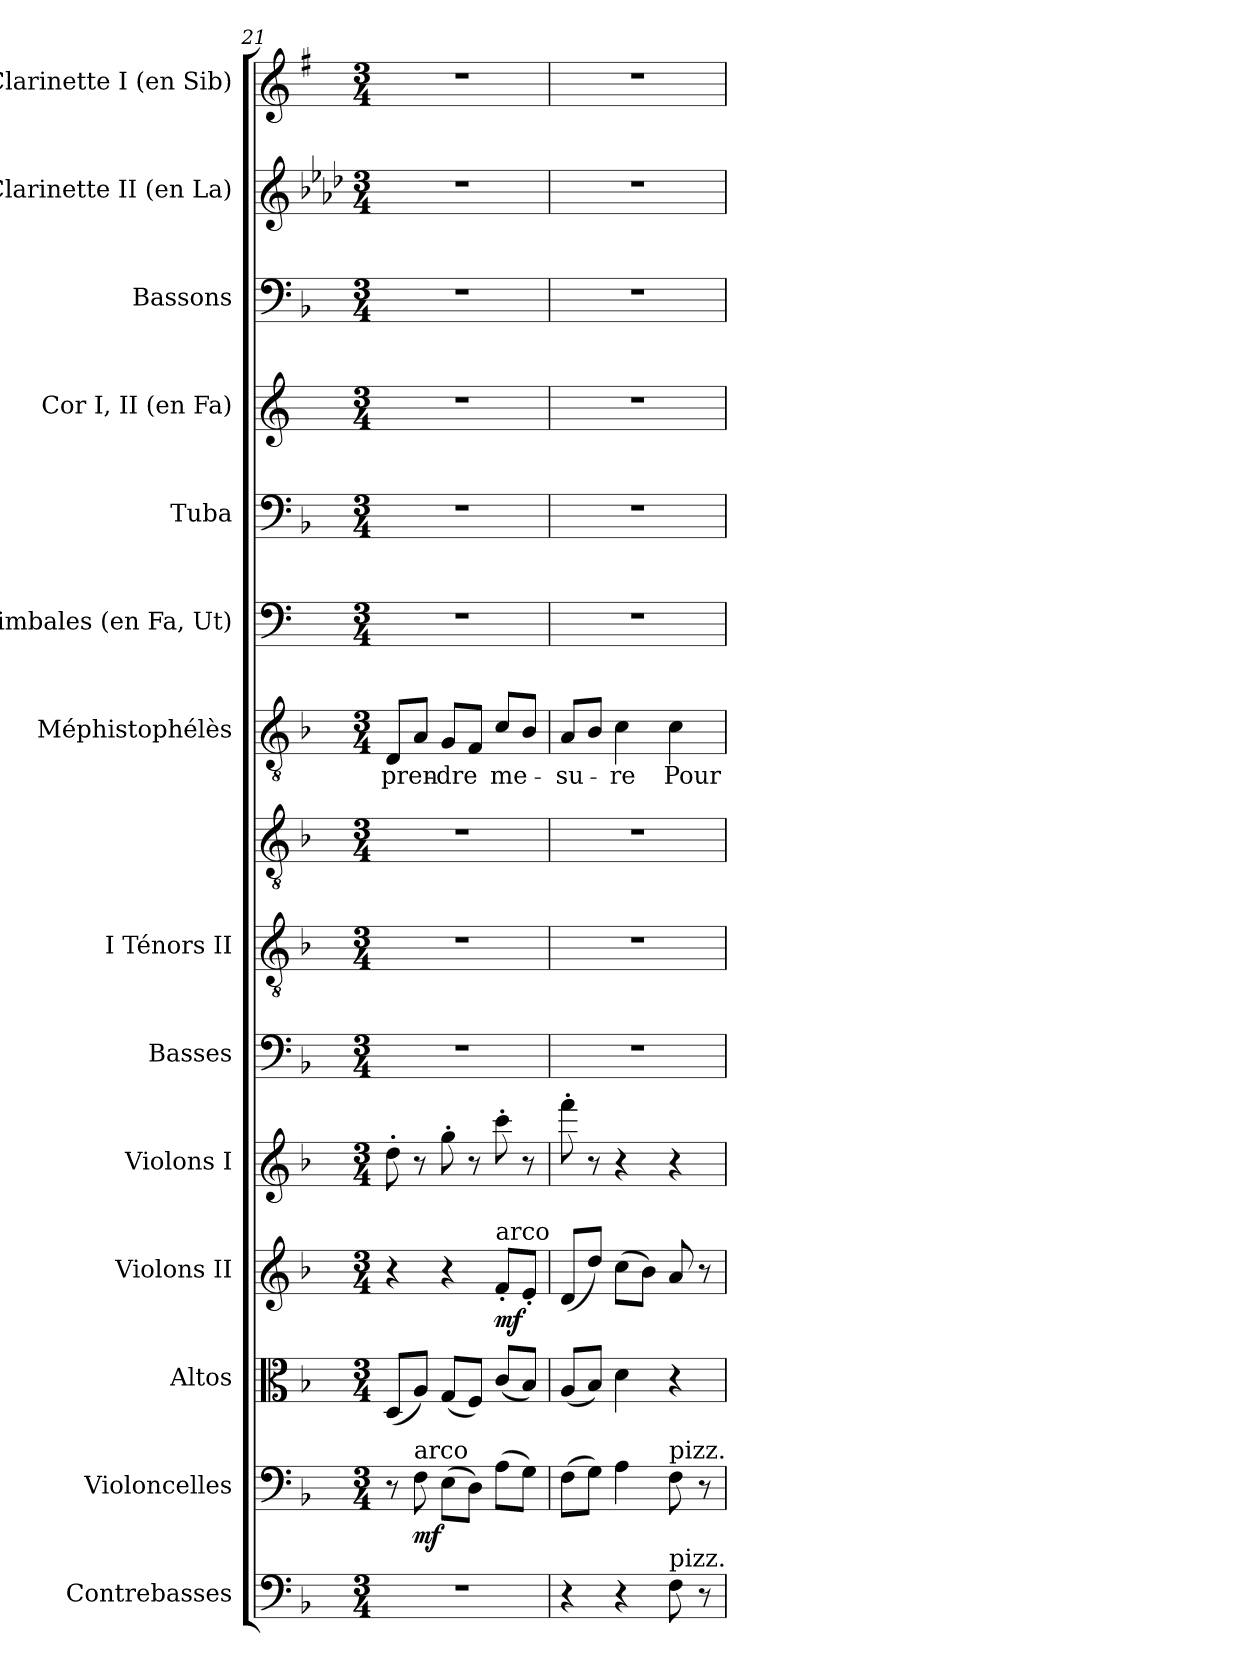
**kern	**kern	**dynam	**kern	**kern	**dynam	**kern	**kern	**kern	**kern	**kern	**text	**kern	**kern	**kern	**kern	**kern	**kern
*part14	*part13	*part13	*part12	*part11	*part11	*part10	*part9	*part8	*part8	*part7	*part7	*part6	*part5	*part4	*part3	*part2	*part1
*staff15	*staff14	*staff14	*staff13	*staff12	*staff12	*staff11	*staff10	*staff9	*staff8	*staff7	*staff7	*staff6	*staff5	*staff4	*staff3	*staff2	*staff1
*I"Contrebasses	*I"Violoncelles	*	*I"Altos	*I"Violons II	*	*I"Violons I	*I"Basses	*I"I  Ténors  II	*	*I"Méphistophélès	*	*I"Timbales (en Fa, Ut)	*I"Tuba	*I"Cor I, II (en Fa)	*I"Bassons	*I"Clarinette II (en La)	*I"Clarinette I (en Sib)
*I'C-b.	*I'Vlles	*	*I'Altos	*I'Vns II	*	*I'Vns I	*I'Basses	*I'Tén.	*	*I'Méphist.	*	*	*I'Tb.	*I'Cor (Fa)	*I'Bns	*I'Cl. (La)	*I'Cl. (Sib)
*clefF4	*clefF4	*	*clefC3	*clefG2	*	*clefG2	*clefF4	*clefGv2	*clefGv2	*clefGv2	*	*clefF4	*clefF4	*clefG2	*clefF4	*clefG2	*clefG2
*ITrd7c12	*	*	*	*	*	*	*	*ITrd7c12	*ITrd7c12	*ITrd7c12	*	*	*	*ITrd4c7	*	*ITrd2c3	*ITrd1c2
*k[b-]	*k[b-]	*	*k[b-]	*k[b-]	*	*k[b-]	*k[b-]	*k[b-]	*k[b-]	*k[b-]	*	*k[]	*k[b-]	*k[b-]	*k[b-]	*k[b-]	*k[b-]
*F:	*F:	*	*F:	*F:	*	*F:	*F:	*F:	*F:	*F:	*	*C:	*F:	*F:	*F:	*F:	*F:
*M3/4	*M3/4	*	*M3/4	*M3/4	*	*M3/4	*M3/4	*M3/4	*M3/4	*M3/4	*	*M3/4	*M3/4	*M3/4	*M3/4	*M3/4	*M3/4
=21	=21	=21	=21	=21	=21	=21	=21	=21	=21	=21	=21	=21	=21	=21	=21	=21	=21
!LO:N:vis=1	!	!	!	!	!	!	!LO:N:vis=1	!LO:N:vis=1	!LO:N:vis=1	!	!	!	!	!	!	!	!
!	!	!	!	!	!	!	!	!	!	!	!LO:LY:b:color=#000000	!LO:N:vis=1	!LO:N:vis=1	!LO:N:vis=1	!LO:N:vis=1	!LO:N:vis=1	!LO:N:vis=1
2.r	8r	.	(8Di/L	4r	.	8dd'i\	2.r	2.r	2.r	8DDi/L	pren-	2.r	2.r	2.r	2.r	2.r	2.r
!	!LO:TX:a:t=arco	!	!	!	!	!	!	!	!	!	!	!	!	!	!	!	!
.	8Fi\	mf	8Ai/J)	.	.	8r	.	.	.	8AAi/J	.	.	.	.	.	.	.
!	!	!	!	!	!	!	!	!	!	!	!LO:LY:b:color=#000000	!	!	!	!	!	!
.	(8Ei\L	.	(8Gi/L	4r	.	8gg'i\	.	.	.	8GGi/L	-dre	.	.	.	.	.	.
.	8Di\J)	.	8Fi/J)	.	.	8r	.	.	.	8FFi/J	.	.	.	.	.	.	.
!	!	!	!	!LO:TX:a:t=arco	!	!	!	!	!	!	!	!	!	!	!	!	!
!	!	!	!	!	!	!	!	!	!	!	!LO:LY:b:color=#000000	!	!	!	!	!	!
.	(8Ai\L	.	(8ci/L	8f'i/L	mf	8ccc'i\	.	.	.	8Ci/L	me-	.	.	.	.	.	.
.	8Gi\J)	.	8B-i/J)	8e'i/J	.	8r	.	.	.	8BB-i/J	.	.	.	.	.	.	.
=22	=22	=22	=22	=22	=22	=22	=22	=22	=22	=22	=22	=22	=22	=22	=22	=22	=22
!	!	!	!	!	!	!	!LO:N:vis=1	!LO:N:vis=1	!LO:N:vis=1	!	!	!	!	!	!	!	!
!	!	!	!	!	!	!	!	!	!	!	!LO:LY:b:color=#000000	!LO:N:vis=1	!LO:N:vis=1	!LO:N:vis=1	!LO:N:vis=1	!LO:N:vis=1	!LO:N:vis=1
4r	(8Fi\L	.	(8Ai/L	(8di/L	.	8fff'i\	2.r	2.r	2.r	8AAi/L	-su-	2.r	2.r	2.r	2.r	2.r	2.r
.	8Gi\J)	.	8B-i/J)	8ddi/J)	.	8r	.	.	.	8BB-i/J	.	.	.	.	.	.	.
!	!	!	!	!	!	!	!	!	!	!	!LO:LY:b:color=#000000	!	!	!	!	!	!
4r	4Ai\	.	4di\	(8cci\L	.	4r	.	.	.	4Ci\	-re	.	.	.	.	.	.
.	.	.	.	8b-i\J)	.	.	.	.	.	.	.	.	.	.	.	.	.
!	!LO:TX:a:t=pizz.	!	!	!	!	!	!	!	!	!	!	!	!	!	!	!	!
!LO:TX:a:t=pizz.	!	!	!	!	!	!	!	!	!	!	!	!	!	!	!	!	!
!	!	!	!	!	!	!	!	!	!	!	!LO:LY:b:color=#000000	!	!	!	!	!	!
8FFi\	8Fi\	.	4r	8ai/	.	4r	.	.	.	4Ci\	Pour	.	.	.	.	.	.
8r	8r	.	.	8r	.	.	.	.	.	.	.	.	.	.	.	.	.
=	=	=	=	=	=	=	=	=	=	=	=	=	=	=	=	=	=
*-	*-	*-	*-	*-	*-	*-	*-	*-	*-	*-	*-	*-	*-	*-	*-	*-	*-
